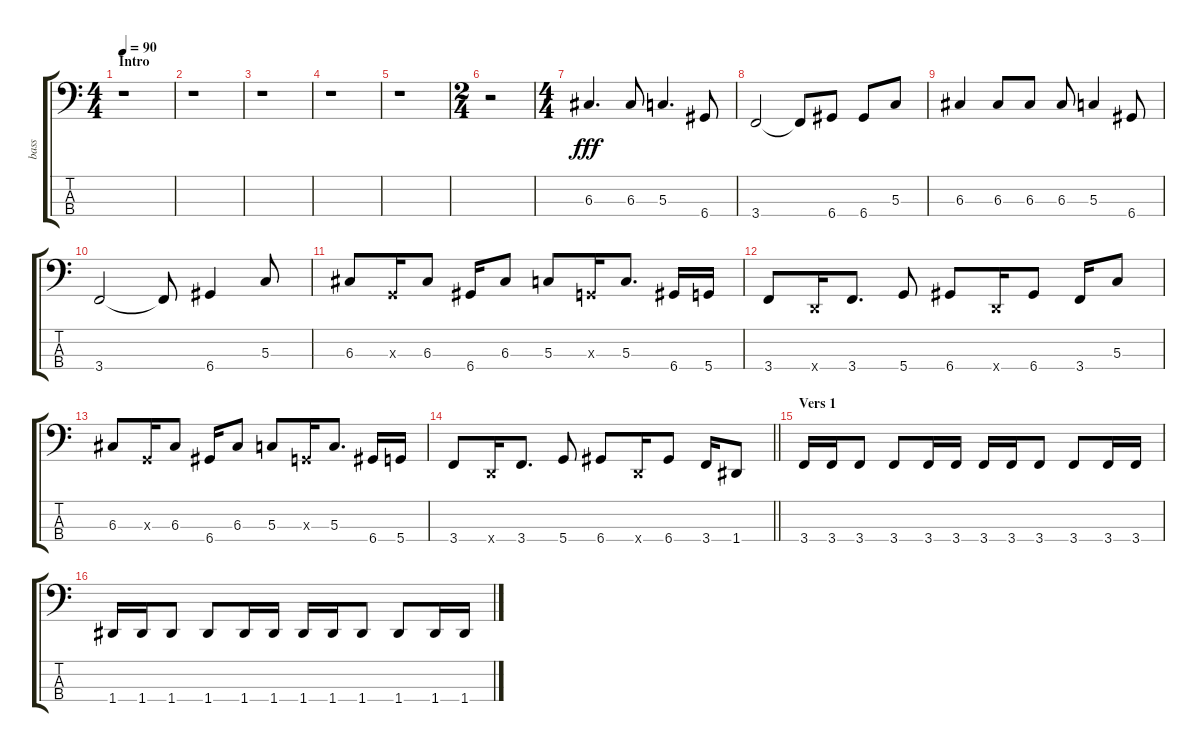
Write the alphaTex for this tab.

\track ("bass" "bass") {instrument electricbassfinger}
\staff {score tabs}
\tuning (F2 C2 G1 D1) {hide}
\ts (4 4)
\section ("" "Intro")
\tempo 90
\clef f4
\ks c
r.1{dy fff instrument electricbassfinger} |
r.1 |
r.1 |
r.1 |
r.1 |
\ts (2 4)
r.2 |
\ts (4 4)
6.3.4{d} 6.3.8 5.3.4{d} 6.4.8 |
3.4.2 3.4{t}.8 6.4.8 6.4.8 5.3.8 |
6.3.4 6.3.8 6.3.8 6.3.8 5.3.4 6.4.8 |
3.4.2 3.4{t}.8 6.4.4 5.3.8 |
6.3.8 0.3{x}.16 6.3.8 6.4.16 6.3.8 5.3.8 0.3{x}.16 5.3.8{d} 6.4.16 5.4.16 |
3.4.8 0.4{x}.16 3.4.8{d} 5.4.8 6.4.8 0.4{x}.16 6.4.8 3.4.16 5.3.8 |
6.3.8 0.3{x}.16 6.3.8 6.4.16 6.3.8 5.3.8 0.3{x}.16 5.3.8{d} 6.4.16 5.4.16 |
\barLineRight lightlight
3.4.8 0.4{x}.16 3.4.8{d} 5.4.8 6.4.8 0.4{x}.16 6.4.8 3.4.16 1.4.8 |
\section ("" "Vers 1")
3.4.16 3.4.16 3.4.8 3.4.8 3.4.16 3.4.16 3.4.16 3.4.16 3.4.8 3.4.8 3.4.16 3.4.16 |
1.4.16 1.4.16 1.4.8 1.4.8 1.4.16 1.4.16 1.4.16 1.4.16 1.4.8 1.4.8 1.4.16 1.4.16
